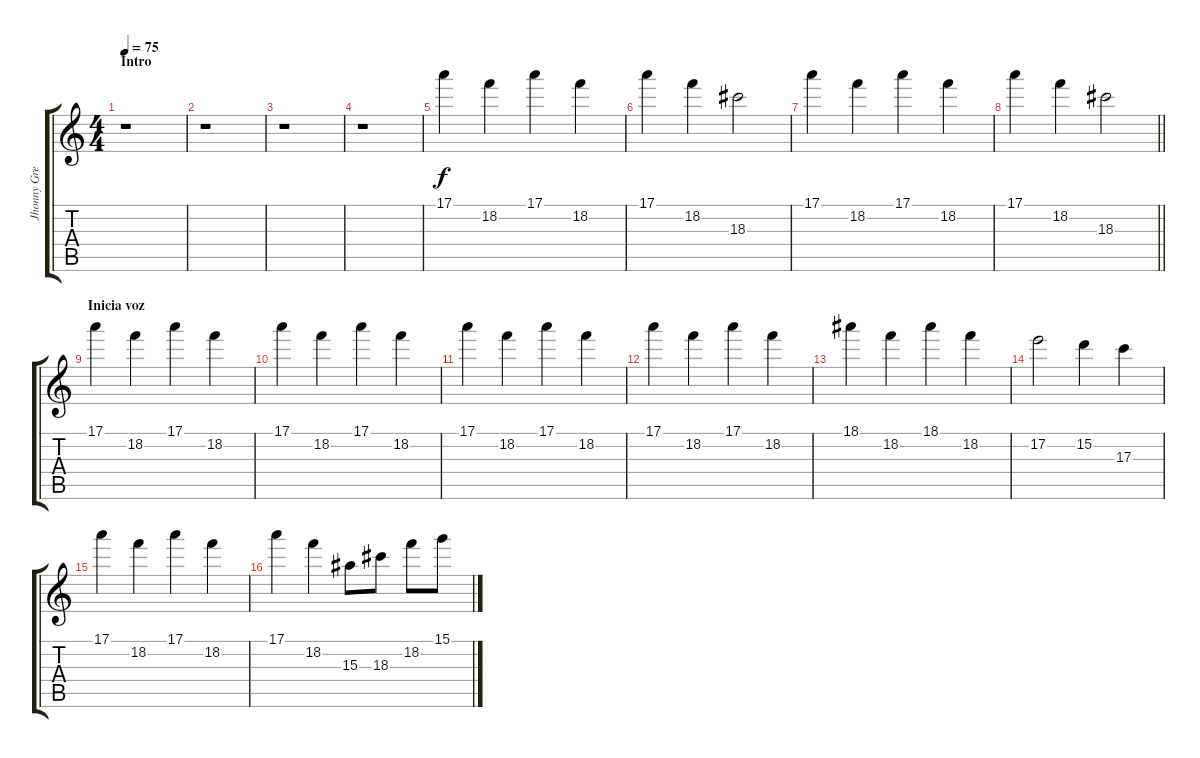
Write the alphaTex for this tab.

\track ("Jhonny Greenwood" "Jhonny Gre") {instrument vibraphone}
\staff {score tabs}
\tuning (E5 B4 G4 D4 A3 E3) {hide}
\ts (4 4)
\section ("" "Intro")
\tempo 75
\clef g2
\ks c
r.1{dy f instrument vibraphone} |
r.1 |
r.1 |
r.1 |
17.1.4 18.2.4 17.1.4 18.2.4 |
17.1.4 18.2.4 18.3.2 |
17.1.4 18.2.4 17.1.4 18.2.4 |
\barLineRight lightlight
17.1.4 18.2.4 18.3.2 |
\section ("" "Inicia voz")
17.1.4 18.2.4 17.1.4 18.2.4 |
17.1.4 18.2.4 17.1.4 18.2.4 |
17.1.4 18.2.4 17.1.4 18.2.4 |
17.1.4 18.2.4 17.1.4 18.2.4 |
18.1.4 18.2.4 18.1.4 18.2.4 |
17.2.2 15.2.4 17.3.4 |
17.1.4 18.2.4 17.1.4 18.2.4 |
17.1.4 18.2.4 15.3.8 18.3.8 18.2.8 15.1.8
